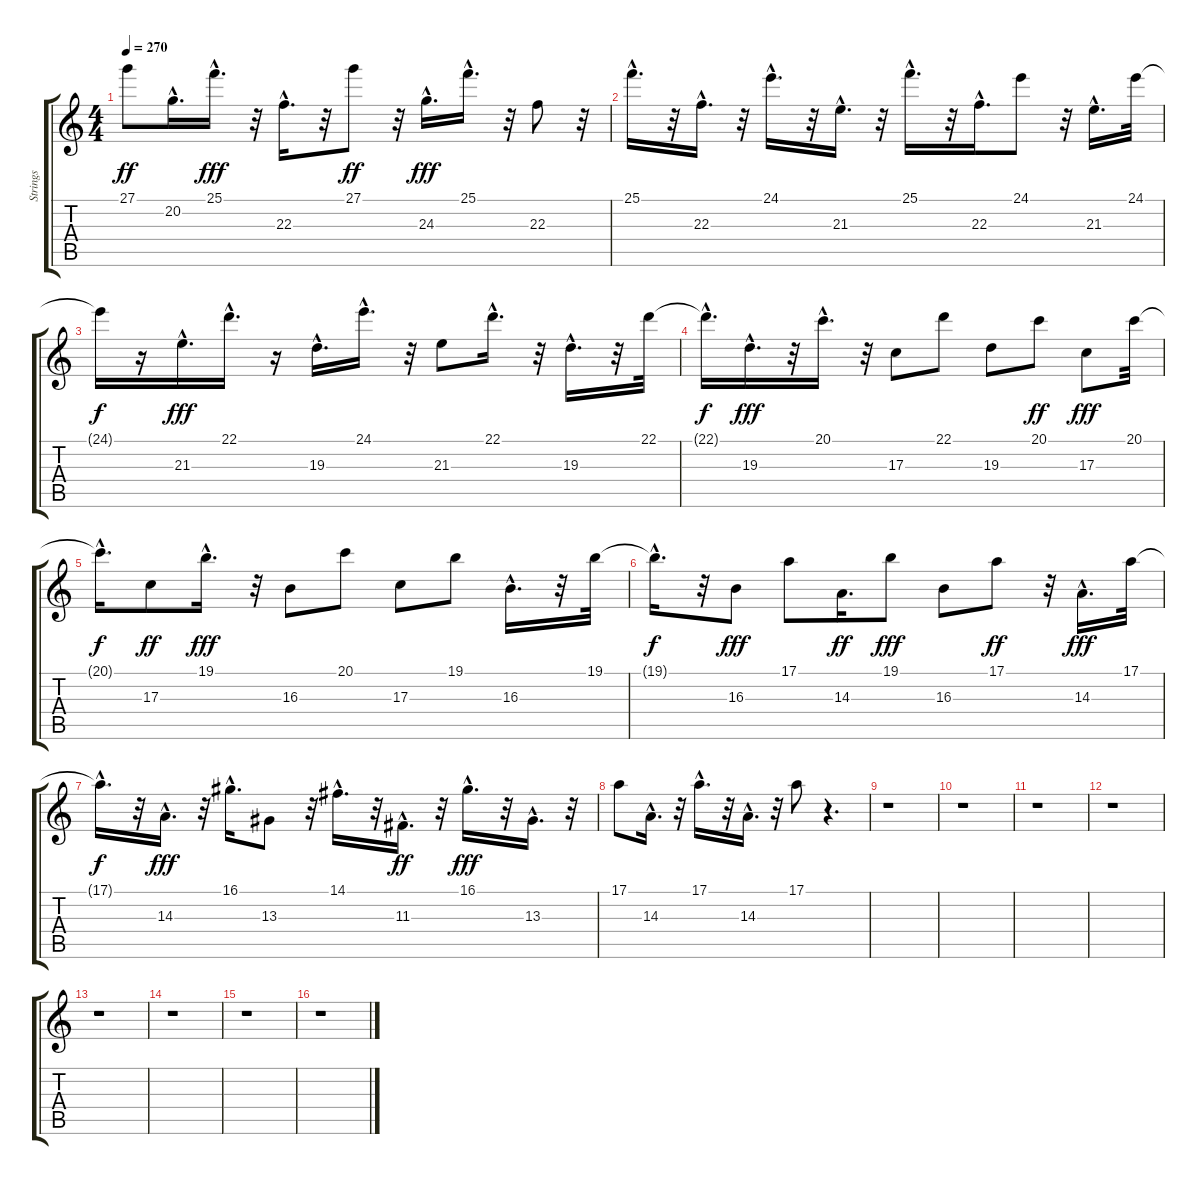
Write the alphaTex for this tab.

\track ("Strings" "Strings") {instrument stringensemble1}
\staff {score tabs}
\tuning (E4 B3 G3 D3 A2 E2) {hide}
\ts (4 4)
\tempo 270
\clef g2
\ks c
27.1.8{dy ff} 20.2{hac}.16{d} 25.1{hac}.16{d dy fff} r.32 22.3{hac}.16{d} r.32 27.1.8{dy ff} r.32 24.3{hac}.16{d dy fff} 25.1{hac}.16{d} r.32 22.3.8 r.32 |
25.1{hac}.16{d} r.32 22.3{hac}.16{d} r.32 24.1{hac}.16{d} r.32 21.3{hac}.16{d} r.32 25.1{hac}.16{d} r.32 22.3{hac}.16{d} 24.1.8 r.32 21.3{hac}.16{d} 24.1.32 |
24.1{t}.16{dy f} r.16 21.3{hac}.16{d dy fff} 22.1{hac}.16{d} r.16 19.3{hac}.16{d} 24.1{hac}.16{d} r.32 21.3.8 22.1{hac}.16{d} r.32 19.3{hac}.16{d} r.32 22.1.32 |
22.1{hac t}.16{d dy f} 19.3{hac}.16{d dy fff} r.32 20.1{hac}.16{d} r.32 17.3.8 22.1.8 19.3.8 20.1.8{dy ff} 17.3.8{dy fff} 20.1.32 |
20.1{hac t}.16{d dy f} 17.3.8{dy ff} 19.1{hac}.16{d dy fff} r.32 16.3.8 20.1.8 17.3.8 19.1.8 16.3{hac}.16{d} r.32 19.1.32 |
19.1{hac t}.16{d dy f} r.32 16.3.8{dy fff} 17.1.8 14.3.16{d dy ff} 19.1.8{dy fff} 16.3.8 17.1.8{dy ff} r.32 14.3{hac}.16{d dy fff} 17.1.32 |
17.1{hac t}.16{d dy f} r.32 14.3{hac}.16{d dy fff} r.32 16.1{hac}.16{d} 13.3.8 r.32 14.1{hac}.16{d} r.32 11.3{hac}.16{d dy ff} r.32 16.1{hac}.16{d dy fff} r.32 13.3{hac}.16{d} r.32 |
17.1.8 14.3{hac}.16{d} r.32 17.1{hac}.16{d} r.32 14.3{hac}.16{d} r.32 17.1.8 r.4{d} |
r.1 |
r.1 |
r.1 |
r.1 |
r.1 |
r.1 |
r.1 |
r.1
